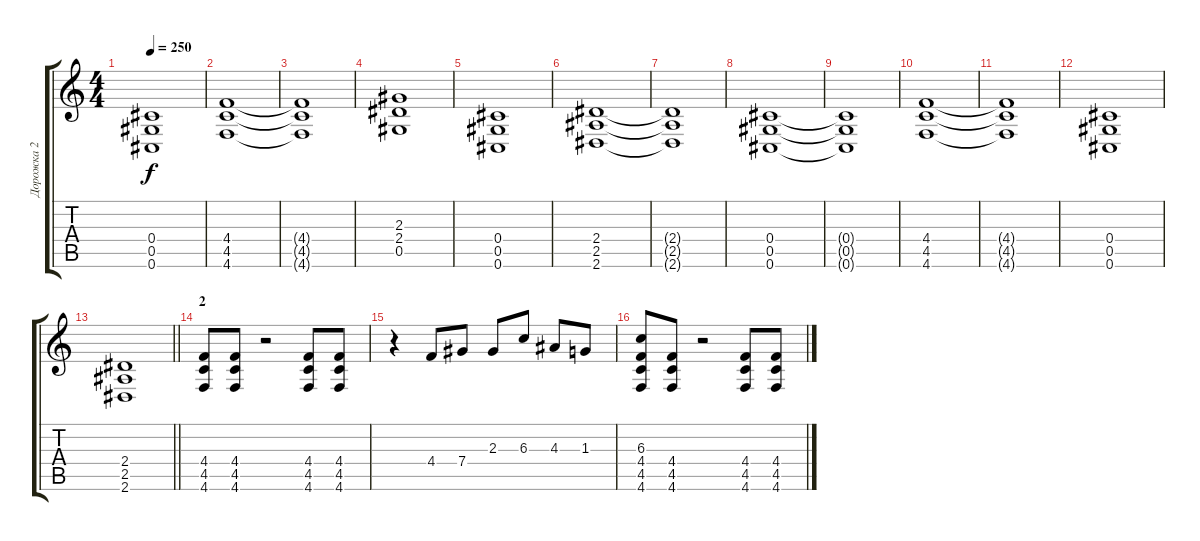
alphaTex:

\track ("Дорожка 2" "Дорожка 2") {instrument distortionguitar}
\staff {score tabs}
\tuning (Eb4 Bb3 Gb3 Db3 Ab2 Db2) {hide}
\ts (4 4)
\tempo 250
\clef g2
\ks c
(0.4{t} 0.5{t} 0.6{t}).1{dy f} |
(4.4 4.5 4.6).1 |
(4.4{t} 4.5{t} 4.6{t}).1 |
(2.3 2.4 0.5).1 |
(0.4 0.5 0.6).1 |
(2.4 2.5 2.6).1 |
(2.4{t} 2.5{t} 2.6{t}).1 |
(0.4 0.5 0.6).1 |
(0.4{t} 0.5{t} 0.6{t}).1 |
(4.4 4.5 4.6).1 |
(4.4{t} 4.5{t} 4.6{t}).1 |
(0.4 0.5 0.6).1 |
\barLineRight lightlight
(2.4 2.5 2.6).1 |
\section ("" "2")
(4.4 4.5 4.6).8 (4.4 4.5 4.6).8 r.2 (4.4 4.5 4.6).8 (4.4 4.5 4.6).8 |
r.4 4.4.8 7.4.8 2.3.8 6.3.8 4.3.8 1.3.8 |
(6.3 4.4 4.5 4.6).8 (4.4 4.5 4.6).8 r.2 (4.4 4.5 4.6).8 (4.4 4.5 4.6).8
